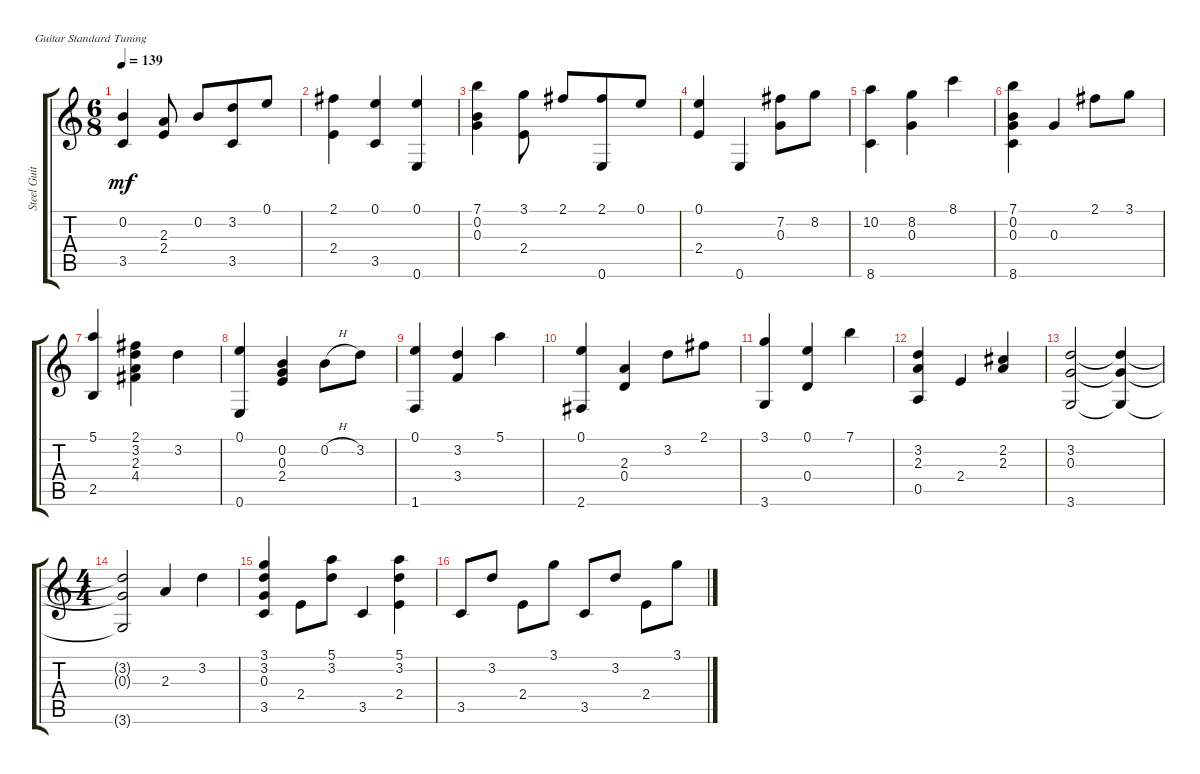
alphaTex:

\defaultSystemsLayout 4
\bracketExtendMode groupsimilarinstruments
\otherSystemsTrackNameOrientation horizontal
\track ("Steel Guitar" "Steel Guit") {instrument acousticguitarsteel}
\staff {score tabs}
\tuning (E4 B3 G3 D3 A2 E2)
\ts (6 8)
\tempo 139
\clef g2
\ks c
(0.2 3.5).4{dy mf beam Up} (2.4 2.3).8{beam Up} 0.2.8{beam Up} (3.2 3.5).8{beam Up} 0.1.8{beam Up} |
(2.1{acc #} 2.4).4{beam Down} (0.1 3.5).4{beam Up} (0.1 0.6).4{beam Up} |
(7.1 0.2 0.3).4{beam Down} (2.4 3.1).8{beam Down} 2.1{acc #}.8{beam Up} (0.6 2.1{acc #}).8{beam Up} 0.1.8{beam Up} |
(0.1 2.4).4{beam Up} 0.6.4{beam Up} (7.2{acc #} 0.3).8{beam Down} 8.2.8{beam Down} |
(8.6 10.2).4{beam Down} (8.2 0.3).4{beam Down} 8.1.4{beam Down} |
(8.6 7.1 0.2 0.3).4{beam Down} 0.3.4{beam Up} 2.1{acc #}.8{beam Down} 3.1.8{beam Down} |
(5.1 2.5).4{beam Up} (4.4{acc #} 2.1{acc #} 2.3 3.2).4{beam Down} 3.2.4{beam Down} |
(0.1 0.6).4{beam Up} (2.4 0.2 0.3).4{beam Up} 0.2{h}.8{beam Down} 3.2.8{beam Down} |
(0.1 1.6).4{beam Up} (3.2 3.4).4{beam Up} 5.1.4{beam Down} |
(2.6{acc #} 0.1).4{beam Up} (2.3 0.4).4{beam Up} 3.2.8{beam Down} 2.1{acc #}.8{beam Down} |
(3.1 3.6).4{beam Up} (0.1 0.4).4{beam Up} 7.1.4{beam Down} |
(0.5 3.2 2.3).4{beam Up} 2.4.4{beam Up} (2.3 2.2{acc #}).4{beam Up} |
(3.2 3.6 0.3).2{beam Up} (3.2{t} 3.6{t} 0.3{t}).4{beam Up} |
\ts (4 4)
(3.2{t} 3.6{t} 0.3{t}).2{beam Up} 2.3.4{beam Up} 3.2.4{beam Down} |
(3.1 3.5 3.2 0.3).4{beam Up} 2.4.8{beam Down} (5.1 3.2).8{beam Down} 3.5.4{beam Up} (3.2 5.1 2.4).4{beam Down} |
3.5.8{beam Up} 3.2.8{beam Up} 2.4.8{beam Down} 3.1.8{beam Down} 3.5.8{beam Up} 3.2.8{beam Up} 2.4.8{beam Down} 3.1.8{beam Down}
